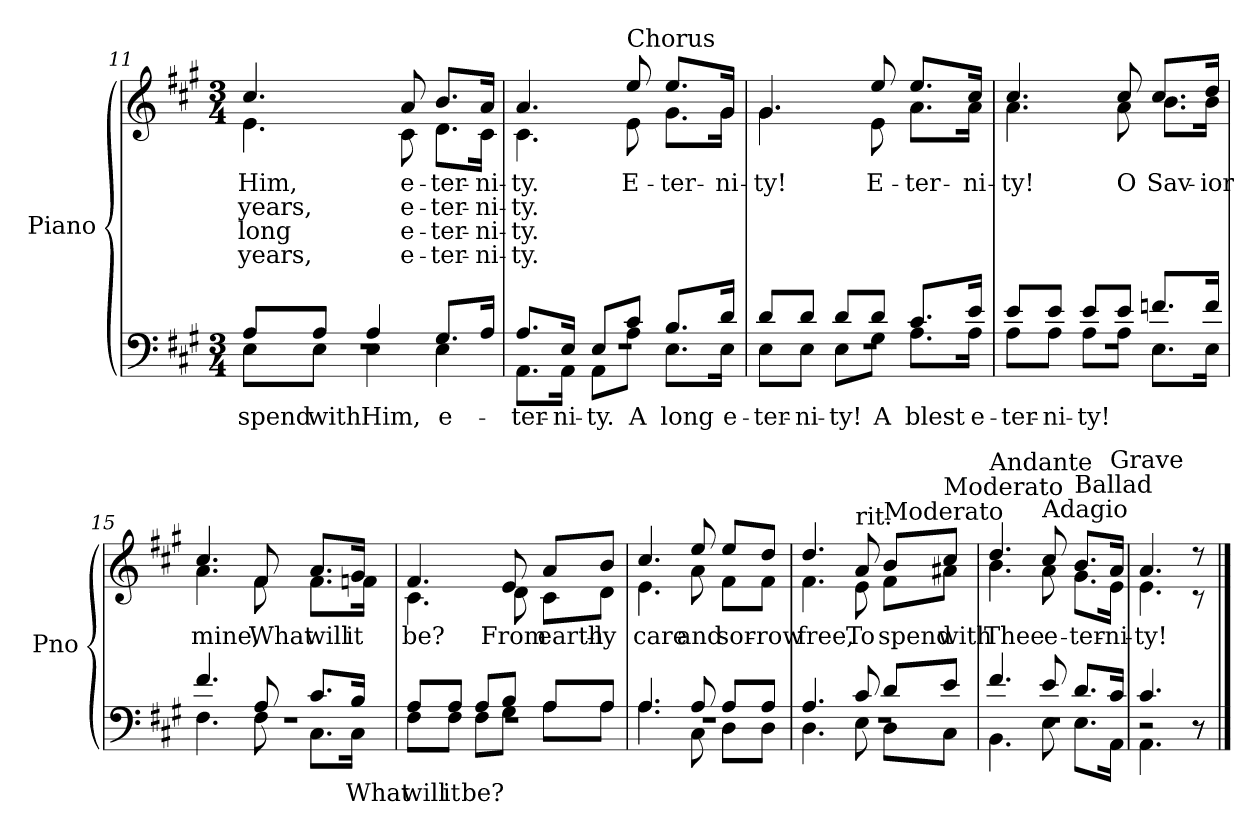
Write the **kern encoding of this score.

**kern	**text	**kern	**text	**text	**text	**text
*part1	*part1	*part1	*part1	*part1	*part1	*part1
*staff2	*staff2	*staff1	*staff1	*staff1	*staff1	*staff1
*I"Piano	*	*	*	*	*	*
*I'Pno	*	*	*	*	*	*
!!LO:PB:g=z
*clefF4	*	*clefG2	*	*	*	*
*k[f#c#g#]	*	*k[f#c#g#]	*	*	*	*
*A:	*	*A:	*	*	*	*
*M3/4	*	*M3/4	*	*	*	*
=11	=11	=11	=11	=11	=11	=11
*^	*	*^	*	*	*	*
*	*^	*	*	*	*	*	*	*
2.r	8A/L	8E\L	spend	4.cc#/	4.e\	Him,	years,	long	years,
.	8A/J	8E\J	with	.	.	.	.	.	.
.	4A/	4E\	Him,	.	.	.	.	.	.
.	.	.	.	8a/	8c#\	e-	e-	e-	e-
.	8.G#/L	4E\	e-	8.b/L	8.d\L	ter-	ter-	ter-	ter-
.	16A/Jk	.	.	16a/Jk	16c#\Jk	ni-	ni-	ni-	ni-
=12	=12	=12	=12	=12	=12	=12	=12	=12	=12
2.r	8.A/L	8.AA\L	ter-	4.a/	4.c#\	ty.	ty.	ty.	ty.
.	16E/Jk	16AA\Jk	ni-	.	.	.	.	.	.
.	8E/L	8AA\L	ty.	.	.	.	.	.	.
!	!	!	!	!LO:TX:a:t=Chorus	!	!	!	!	!
.	8c#/J	8A\J	A	8ee/	8e\	E-	.	.	.
.	8.B/L	8.E\L	long	8.ee/L	8.g#\L	ter-	.	.	.
.	16d/Jk	16E\Jk	e-	16g#/Jk	16g#\Jk	ni-	.	.	.
!!LO:LB:g=z	!!
=13	=13	=13	=13	=13	=13	=13	=13	=13	=13
2.r	8d/L	8E\L	-ter-	4.g#/	4.g#\	ty!	.	.	.
.	8d/J	8E\J	-ni-	.	.	.	.	.	.
.	8d/L	8E\L	-ty!	.	.	.	.	.	.
.	8d/J	8G#\J	A	8ee/	8e\	E-	.	.	.
.	8.c#/L	8.A\L	blest	8.ee/L	8.a\L	ter-	.	.	.
.	16e/Jk	16A\Jk	e-	16cc#/Jk	16a\Jk	ni-	.	.	.
=14	=14	=14	=14	=14	=14	=14	=14	=14	=14
2.r	8e/L	8A\L	-ter-	4.cc#/	4.a\	ty!	.	.	.
.	8e/J	8A\J	-ni-	.	.	.	.	.	.
.	8e/L	8A\L	-ty!	.	.	.	.	.	.
.	8e/J	8A\J	.	8cc#/	8a\	O	.	.	.
.	8.fn/L	8.E\L	.	8.cc#/L	8.b\L	Sav-	.	.	.
.	16f/Jk	16E\Jk	.	16dd/Jk	16b\Jk	ior	.	.	.
!!LO:LB:g=z	!!
=15	=15	=15	=15	=15	=15	=15	=15	=15	=15
2.r	4.f#/	4.F#\	.	4.cc#/	4.a\	mine,	.	.	.
.	8A/	8F#\	.	8f#/	8f#\	What	.	.	.
.	8.c#/L	8.C#\L	.	8.a/L	8.f#\L	will	.	.	.
.	16B/Jk	16C#\Jk	What	16g#/Jk	16fn\Jk	it	.	.	.
=16	=16	=16	=16	=16	=16	=16	=16	=16	=16
2.r	8A/L	8F#\L	will	4.f#/	4.c#\	be?	.	.	.
.	8A/J	8F#\J	it	.	.	.	.	.	.
.	8A/L	8F#\L	be?	.	.	.	.	.	.
.	8B/J	8G#\J	.	8e/	8d\	From	.	.	.
.	8A/L	8A\L	.	8a/L	8c#\L	earth-	.	.	.
.	8A/J	8A\J	.	8b/J	8d\J	ly	.	.	.
!!LO:PB:g=z	!!
=17	=17	=17	=17	=17	=17	=17	=17	=17	=17
2.r	4.A/	4.A\	.	4.cc#/	4.e\	care	.	.	.
.	8A/	8C#\	.	8ee/	8a\	and	.	.	.
.	8A/L	8D\L	.	8ee/L	8f#\L	sor-	.	.	.
.	8A/J	8D\J	.	8dd/J	8f#\J	row	.	.	.
=18	=18	=18	=18	=18	=18	=18	=18	=18	=18
2.r	4.A/	4.D\	.	4.dd/	4.f#\	free,	.	.	.
!	!	!	!	!LO:TX:a:t=rit.	!	!	!	!	!
.	8c#/	8E\	.	8a/	8e\	To	.	.	.
!	!	!	!	!LO:TX:a:t=Moderato	!	!	!	!	!
.	8d/L	8D\L	.	8b/L	8f#\L	spend	.	.	.
!	!	!	!	!LO:TX:a:t=Moderato	!	!	!	!	!
.	8e/J	8C#\J	.	8cc#/J	8a#X\J	with	.	.	.
=19	=19	=19	=19	=19	=19	=19	=19	=19	=19
!	!	!	!	!LO:TX:a:t=Andante	!	!	!	!	!
2.r	4.f#/	4.BB\	.	4.dd/	4.b\	Thee	.	.	.
!	!	!	!	!LO:TX:a:t=Adagio	!	!	!	!	!
.	8e/	8E\	.	8cc#/	8a\	e-	.	.	.
!	!	!	!	!LO:TX:a:t=Ballad	!	!	!	!	!
.	8.d/L	8.E\L	.	8.b/L	8.g#\L	ter-	.	.	.
!	!	!	!	!LO:TX:a:t=Grave	!	!	!	!	!
.	16c#/Jk	16AA\Jk	.	16a/Jk	16e\Jk	ni-	.	.	.
!!LO:LB:g=z	!!
=20	=20	=20	=20	=20	=20	=20	=20	=20	=20
2r	4.c#/	4.AA\	.	4.a/	4.e\	ty!	.	.	.
.	8r	8r	.	8r	8r	.	.	.	.
*v	*v	*v	*	*	*	*	*	*	*
*	*	*v	*v	*	*	*	*
==	==	==	==	==	==	==
*-	*-	*-	*-	*-	*-	*-
